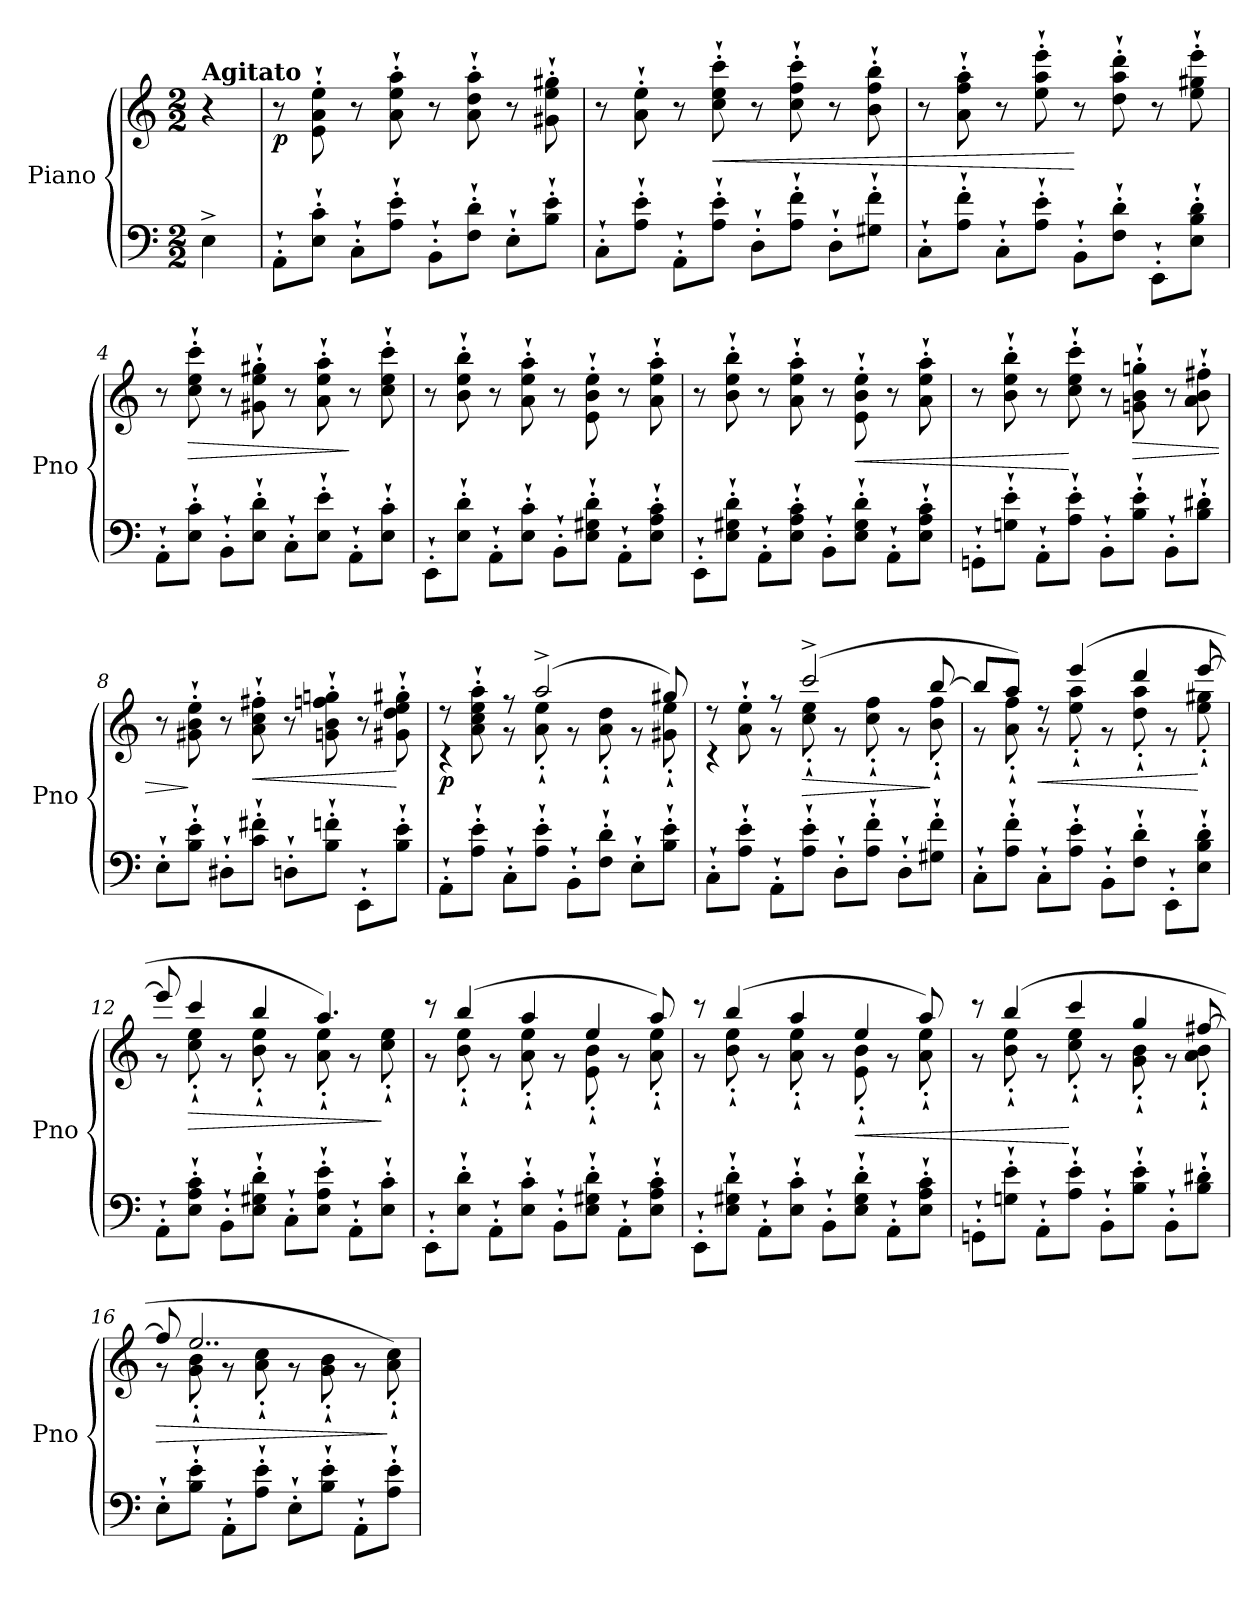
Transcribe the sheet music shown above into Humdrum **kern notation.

**kern	**kern	**dynam
*part1	*part1	*part1
*staff2	*staff1	*staff1/2
*I"Piano	*	*
*I'Pno	*	*
*clefF4	*clefG2	*
*k[]	*k[]	*
*M2/2	*M2/2	*
*MM160	*MM160	*
=	=	=
!	!LO:TX:a:B:t=Agitato	!
4E^\	4r	.
=1	=1	=1
!	!	!LO:DY:b
8AA'`\L	8r	p
8E\'` 8c\'`J	8e\'` 8a\'` 8ee\'`	.
8C'`\L	8r	.
8A\'` 8e\'`J	8a\'` 8ee\'` 8aa\'`	.
8BB'`\L	8r	.
8F\'` 8d\'`J	8a\'` 8dd\'` 8aa\'`	.
8E'`\L	8r	.
8B\'` 8e\'`J	8g#X\'` 8ee\'` 8gg#X\'`	.
=2	=2	=2
8C'`\L	8r	.
8A\'` 8e\'`J	8a\'` 8ee\'`	.
8AA'`\L	8r	.
!	!	!LO:HP:b
8A\'` 8e\'`J	8cc\'` 8ee\'` 8ccc\'`	<
8D'`\L	8r	.
8A\'` 8f\'`J	8cc\'` 8ff\'` 8ccc\'`	.
8D'`\L	8r	.
8G#X\'` 8f\'`J	8b\'` 8ff\'` 8bb\'`	.
=3	=3	=3
8C'`\L	8r	.
8A\'` 8f\'`J	8a\'` 8ff\'` 8aa\'`	.
8C'`\L	8r	.
8A\'` 8e\'`J	8ee\'` 8aa\'` 8eee\'`	.
8BB'`\L	8r	[
8F\'` 8d\'`J	8dd\'` 8aa\'` 8ddd\'`	.
8EE'`\L	8r	.
8E\'` 8B\'` 8d\'`J	8ee\'` 8gg#X\'` 8eee\'`	.
=4	=4	=4
8AA'`\L	8r	.
!	!	!LO:HP:b
8E\'` 8c\'`J	8cc\'` 8ee\'` 8ccc\'`	>
8BB'`\L	8r	.
8E\'` 8d\'`J	8g#X\'` 8ee\'` 8gg#X\'`	.
8C'`\L	8r	.
8E\'` 8e\'`J	8a\'` 8ee\'` 8aa\'`	.
8AA'`\L	8r	]
8E\'` 8c\'`J	8cc\'` 8ee\'` 8ccc\'`	.
!!LO:LB:g=z
=5	=5	=5
8EE'`\L	8r	.
8E\'` 8d\'`J	8b\'` 8ee\'` 8bb\'`	.
8AA'`\L	8r	.
8E\'` 8c\'`J	8a\'` 8ee\'` 8aa\'`	.
8BB'`\L	8r	.
8E\'` 8G#X\'` 8d\'`J	8e\'` 8b\'` 8ee\'`	.
8AA'`\L	8r	.
8E\'` 8A\'` 8c\'`J	8a\'` 8ee\'` 8aa\'`	.
!!LO:LB:g=z
=6	=6	=6
8EE'`\L	8r	.
8E\'` 8G#X\'` 8d\'`J	8b\'` 8ee\'` 8bb\'`	.
8AA'`\L	8r	.
8E\'` 8A\'` 8c\'`J	8a\'` 8ee\'` 8aa\'`	.
8BB'`\L	8r	.
!	!	!LO:HP:b
8E\'` 8G#\'` 8d\'`J	8e\'` 8b\'` 8ee\'`	<
8AA'`\L	8r	.
8E\'` 8A\'` 8c\'`J	8a\'` 8ee\'` 8aa\'`	.
=7	=7	=7
8GGn'`\L	8r	.
8Gn\'` 8e\'`J	8b\'` 8ee\'` 8bb\'`	.
8AA'`\L	8r	.
8A\'` 8e\'`J	8cc\'` 8ee\'` 8ccc\'`	[
8BB'`\L	8r	.
!	!	!LO:HP:b
8B\'` 8e\'`J	8gn\'` 8b\'` 8ggn\'`	>
8BB'`\L	8r	.
8B\'` 8d#X\'`J	8a\'` 8b\'` 8ff#X\'`	.
=8	=8	=8
8E'`\L	8r	.
8B\'` 8e\'`J	8g#X\'` 8b\'` 8ee\'`	]
8D#X'`\L	8r	.
!	!	!LO:HP:b
8c\'` 8f#X\'`J	8a\'` 8cc\'` 8ff#X\'`	<
8Dn'`\L	8r	.
8B\'` 8fn\'`J	8gn\'` 8b\'` 8ffn\'` 8ggn\'`	.
8EE'`\L	8r	.
8B\'` 8e\'`J	8g#X\'` 8dd\'` 8ee\'` 8gg#X\'`	[
=9	=9	=9
*	*^	*
!	!	!	!LO:DY:b
8AA'`\L	8r	4r	p
8A\'` 8e\'`J	8a\'` 8cc\'` 8ee\'` 8aa\'`	.	.
!	!	!	!LO:DY:b
8C'`\L	8r	8r	other-dynamics
!	!	!	!LO:DY:a
8A\'` 8e\'`J	(>2aa^/	8a\'` 8ee\'`	other-dynamics
8BB'`\L	.	8r	.
8F\'` 8d\'`J	.	8a\'` 8dd\'`	.
8E'`\L	.	8r	.
8B\'` 8e\'`J	8gg#X/)	8g#X\'` 8ee\'`	.
!!LO:LB:g=z	!!
=10	=10	=10	=10
8C'`\L	8r	4r	.
8A\'` 8e\'`J	8a\'` 8ee\'`	.	.
8AA'`\L	8r	8r	.
!	!	!	!LO:HP:b
8A\'` 8e\'`J	(>2ccc^/	8cc\'` 8ee\'`	>
8D'`\L	.	8r	.
8A\'` 8f\'`J	.	8cc\'` 8ff\'`	.
8D'`\L	.	8r	.
8G#X\'` 8f\'`J	[8bb/	8b\'` 8ff\'`	]
=11	=11	=11	=11
8C'`\L	8bb/L]	8r	.
8A\'` 8f\'`J	8aa/J)	8a\'` 8ff\'`	.
!	!	!	!LO:HP:b
8C'`\L	8rdd	8r	<
8A\'` 8e\'`J	(>4eee/	8ee\'` 8aa\'`	.
8BB'`\L	.	8r	.
8F\'` 8d\'`J	4ddd/	8dd\'` 8aa\'`	.
8EE'`\L	.	8r	.
8E\'` 8B\'` 8d\'`J	[8eee/	8ee\'` 8gg#X\'`	[
=12	=12	=12	=12
8AA'`\L	8eee/]	8r	.
!	!	!	!LO:HP:b
8E\'` 8A\'` 8c\'`J	4ccc/	8cc\'` 8ee\'`	>
8BB'`\L	.	8r	.
8E\'` 8G#X\'` 8d\'`J	4bb/	8b\'` 8ee\'`	.
8C'`\L	.	8r	.
8E\'` 8A\'` 8e\'`J	4.aa/)	8a\'` 8ee\'`	.
8AA'`\L	.	8r	.
8E\'` 8c\'`J	.	8cc\'` 8ee\'`	]
=13	=13	=13	=13
8EE'`\L	8r	8r	.
8E\'` 8d\'`J	(>4bb/	8b\'` 8ee\'`	.
8AA'`\L	.	8r	.
8E\'` 8c\'`J	4aa/	8a\'` 8ee\'`	.
8BB'`\L	.	8r	.
8E\'` 8G#X\'` 8d\'`J	4ee/	8e\'` 8b\'`	.
8AA'`\L	.	8r	.
8E\'` 8A\'` 8c\'`J	8aa/)	8a\'` 8ee\'`	.
!!LO:PB:g=z	!!
=14	=14	=14	=14
8EE'`\L	8r	8r	.
8E\'` 8G#X\'` 8d\'`J	(>4bb/	8b\'` 8ee\'`	.
8AA'`\L	.	8r	.
8E\'` 8c\'`J	4aa/	8a\'` 8ee\'`	.
8BB'`\L	.	8r	.
!	!	!	!LO:HP:b
8E\'` 8G#\'` 8d\'`J	4ee/	8e\'` 8b\'`	<
8AA'`\L	.	8r	.
8E\'` 8A\'` 8c\'`J	8aa/)	8a\'` 8ee\'`	.
=15	=15	=15	=15
8GGn'`\L	8r	8r	.
8Gn\'` 8e\'`J	(>4bb/	8b\'` 8ee\'`	.
8AA'`\L	.	8r	.
8A\'` 8e\'`J	4ccc/	8cc\'` 8ee\'`	[
8BB'`\L	.	8r	.
8B\'` 8e\'`J	4gg/	8g\'` 8b\'`	.
8BB'`\L	.	8r	.
8B\'` 8d#X\'`J	[8ff#X/	8a\'` 8b\'`	.
=16	=16	=16	=16
!	!	!	!LO:HP:b
8E'`\L	8ff#/]	8r	>
8B\'` 8e\'`J	2..ee/	8g\'` 8b\'`	.
8AA'`\L	.	8r	.
8A\'` 8e\'`J	.	8a\'` 8cc\'`	.
8E'`\L	.	8r	.
8B\'` 8e\'`J	.	8g\'` 8b\'`	.
8AA'`\L	.	8r	.
8A\'` 8e\'`J	.	8a\'` 8cc\'`)	]
*	*v	*v	*
=	=	=
*-	*-	*-
